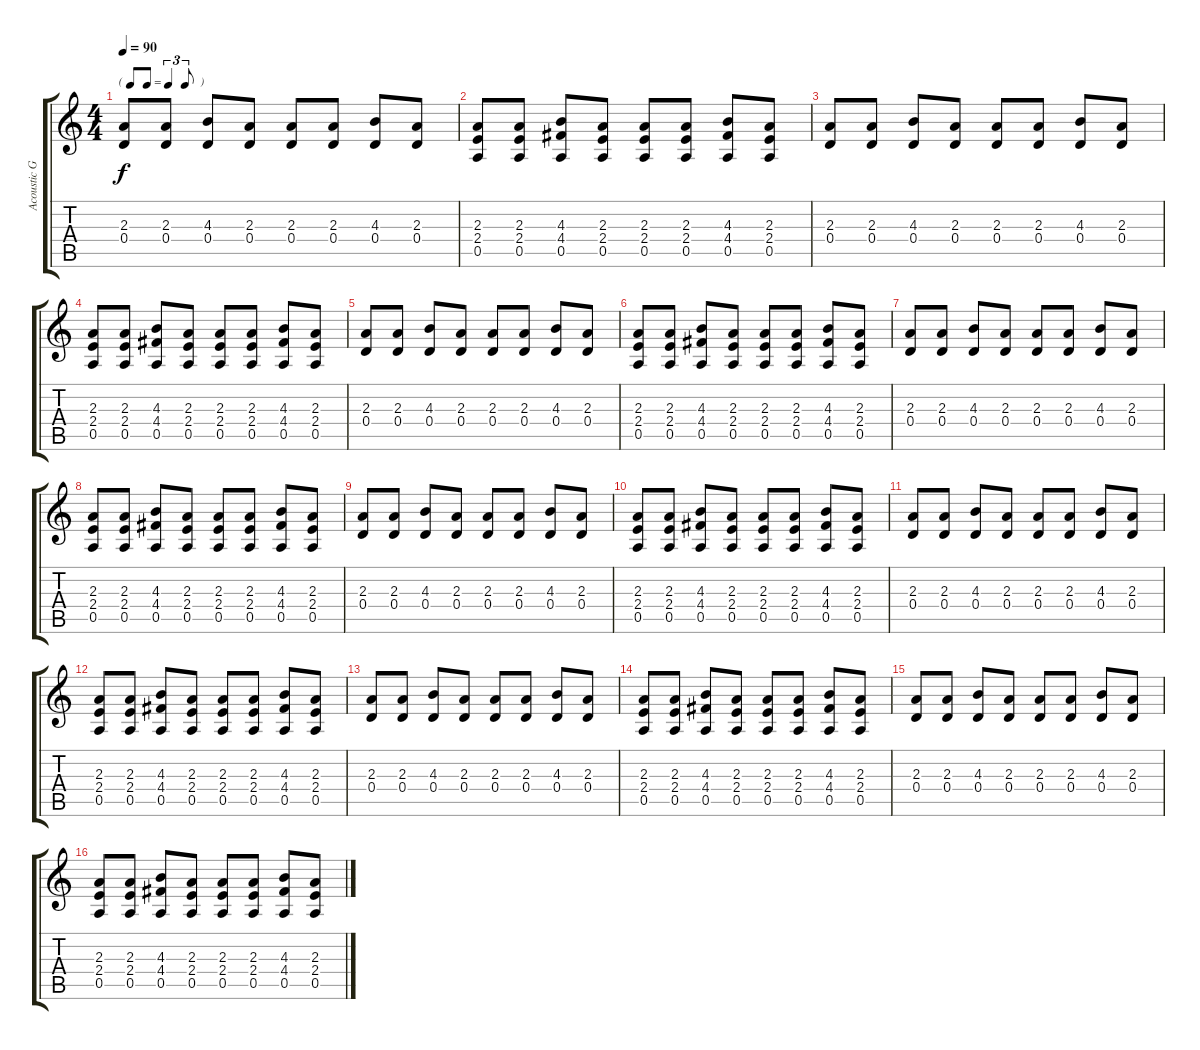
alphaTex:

\track ("Acoustic Guitar" "Acoustic G") {instrument acousticguitarsteel}
\staff {score tabs}
\tuning (E4 B3 G3 D3 A2 E2) {hide}
\ts (4 4)
\tf triplet8th
\tempo 90
\clef g2
\ks c
(2.3 0.4).8{dy f} (2.3 0.4).8 (4.3 0.4).8 (2.3 0.4).8 (2.3 0.4).8 (2.3 0.4).8 (4.3 0.4).8 (2.3 0.4).8 |
(2.3 2.4 0.5).8 (2.3 2.4 0.5).8 (4.3 4.4 0.5).8 (2.3 2.4 0.5).8 (2.3 2.4 0.5).8 (2.3 2.4 0.5).8 (4.3 4.4 0.5).8 (2.3 2.4 0.5).8 |
(2.3 0.4).8 (2.3 0.4).8 (4.3 0.4).8 (2.3 0.4).8 (2.3 0.4).8 (2.3 0.4).8 (4.3 0.4).8 (2.3 0.4).8 |
(2.3 2.4 0.5).8 (2.3 2.4 0.5).8 (4.3 4.4 0.5).8 (2.3 2.4 0.5).8 (2.3 2.4 0.5).8 (2.3 2.4 0.5).8 (4.3 4.4 0.5).8 (2.3 2.4 0.5).8 |
(2.3 0.4).8 (2.3 0.4).8 (4.3 0.4).8 (2.3 0.4).8 (2.3 0.4).8 (2.3 0.4).8 (4.3 0.4).8 (2.3 0.4).8 |
(2.3 2.4 0.5).8 (2.3 2.4 0.5).8 (4.3 4.4 0.5).8 (2.3 2.4 0.5).8 (2.3 2.4 0.5).8 (2.3 2.4 0.5).8 (4.3 4.4 0.5).8 (2.3 2.4 0.5).8 |
(2.3 0.4).8 (2.3 0.4).8 (4.3 0.4).8 (2.3 0.4).8 (2.3 0.4).8 (2.3 0.4).8 (4.3 0.4).8 (2.3 0.4).8 |
(2.3 2.4 0.5).8 (2.3 2.4 0.5).8 (4.3 4.4 0.5).8 (2.3 2.4 0.5).8 (2.3 2.4 0.5).8 (2.3 2.4 0.5).8 (4.3 4.4 0.5).8 (2.3 2.4 0.5).8 |
(2.3 0.4).8 (2.3 0.4).8 (4.3 0.4).8 (2.3 0.4).8 (2.3 0.4).8 (2.3 0.4).8 (4.3 0.4).8 (2.3 0.4).8 |
(2.3 2.4 0.5).8 (2.3 2.4 0.5).8 (4.3 4.4 0.5).8 (2.3 2.4 0.5).8 (2.3 2.4 0.5).8 (2.3 2.4 0.5).8 (4.3 4.4 0.5).8 (2.3 2.4 0.5).8 |
(2.3 0.4).8 (2.3 0.4).8 (4.3 0.4).8 (2.3 0.4).8 (2.3 0.4).8 (2.3 0.4).8 (4.3 0.4).8 (2.3 0.4).8 |
(2.3 2.4 0.5).8 (2.3 2.4 0.5).8 (4.3 4.4 0.5).8 (2.3 2.4 0.5).8 (2.3 2.4 0.5).8 (2.3 2.4 0.5).8 (4.3 4.4 0.5).8 (2.3 2.4 0.5).8 |
(2.3 0.4).8 (2.3 0.4).8 (4.3 0.4).8 (2.3 0.4).8 (2.3 0.4).8 (2.3 0.4).8 (4.3 0.4).8 (2.3 0.4).8 |
(2.3 2.4 0.5).8 (2.3 2.4 0.5).8 (4.3 4.4 0.5).8 (2.3 2.4 0.5).8 (2.3 2.4 0.5).8 (2.3 2.4 0.5).8 (4.3 4.4 0.5).8 (2.3 2.4 0.5).8 |
(2.3 0.4).8 (2.3 0.4).8 (4.3 0.4).8{volume 0} (2.3 0.4).8 (2.3 0.4).8 (2.3 0.4).8 (4.3 0.4).8 (2.3 0.4).8 |
(2.3 2.4 0.5).8 (2.3 2.4 0.5).8 (4.3 4.4 0.5).8 (2.3 2.4 0.5).8 (2.3 2.4 0.5).8 (2.3 2.4 0.5).8 (4.3 4.4 0.5).8 (2.3 2.4 0.5).8
